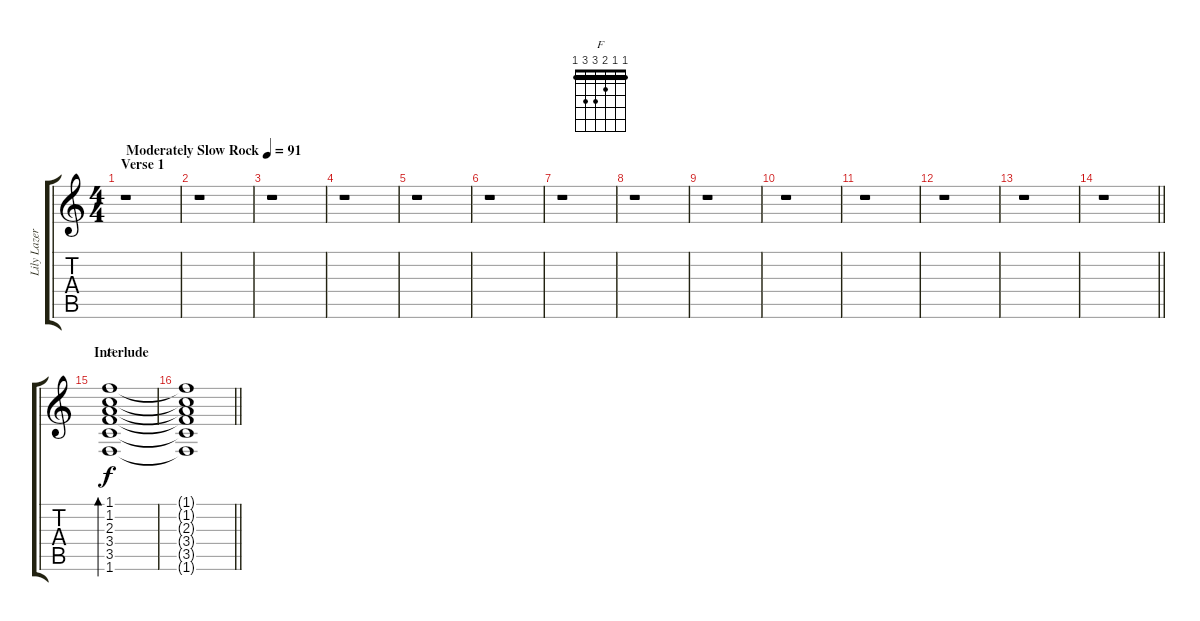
\track ("Lily Lazer (Guitar)" "Lily Lazer") {instrument acousticguitarsteel}
\staff {score tabs}
\tuning (E4 B3 G3 D3 A2 E2) {hide}
\chord ("F" 1 1 2 3 3 1) {barre 1}
\ts (4 4)
\section ("" "Verse 1")
\tempo (91 "Moderately Slow Rock")
\clef g2
\ks c
r.1{dy f instrument acousticguitarsteel} |
r.1 |
r.1 |
r.1 |
r.1 |
r.1 |
r.1 |
r.1 |
r.1 |
r.1 |
r.1 |
r.1 |
r.1 |
\barLineRight lightlight
r.1 |
\section ("" "Interlude")
(1.1 1.2 2.3 3.4 3.5 1.6).1{bd 240 ch "F"} |
\barLineRight lightlight
(1.1{t} 1.2{t} 2.3{t} 3.4{t} 3.5{t} 1.6{t}).1
